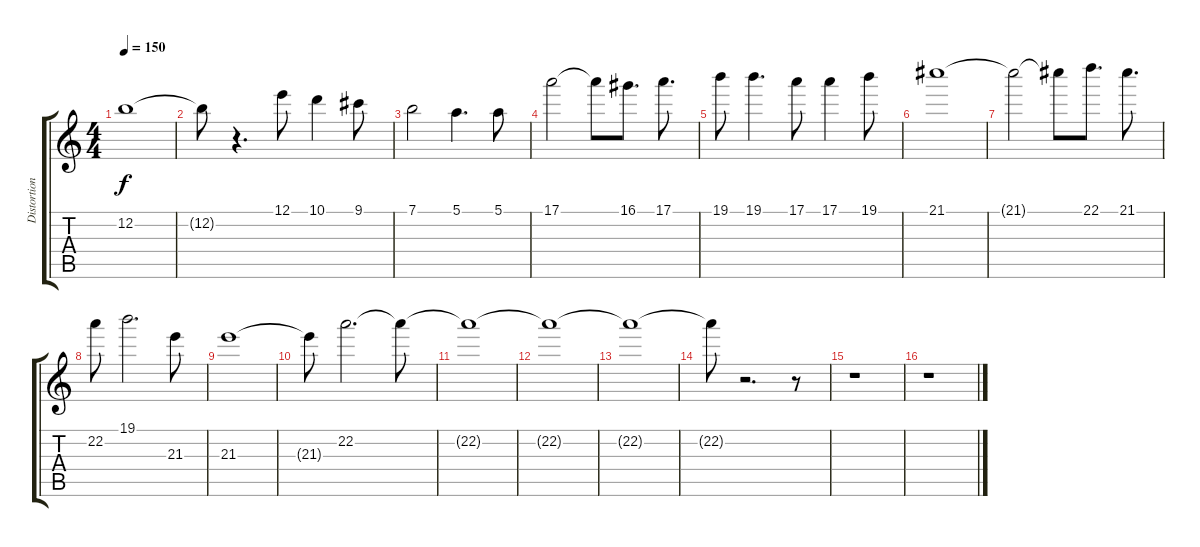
\track ("Distortion Guitar (melody) (echo)" "Distortion") {instrument distortionguitar}
\staff {score tabs}
\tuning (E4 B3 G3 D3 A2 E2) {hide}
\ts (4 4)
\tempo 150
\clef g2
\ks c
12.2{t}.1{dy f} |
12.2{t}.8 r.4{d} 12.1.8 10.1.4 9.1.8 |
7.1.2 5.1.4{d} 5.1.8 |
17.1.2 17.1{t}.8 16.1.8{d} 17.1.8{d} |
19.1.8 19.1.4{d} 17.1.8 17.1.4 19.1.8 |
21.1.1 |
21.1{t}.2 21.1{t}.8 22.1.8{d} 21.1.8{d} |
22.2.8 19.1.2{d} 21.3.8 |
21.3.1 |
21.3{t}.8 22.2.2{d} 22.2{t}.8 |
22.2{t}.1 |
22.2{t}.1 |
22.2{t}.1 |
22.2{t}.8 r.2{d} r.8 |
r.1 |
r.1
